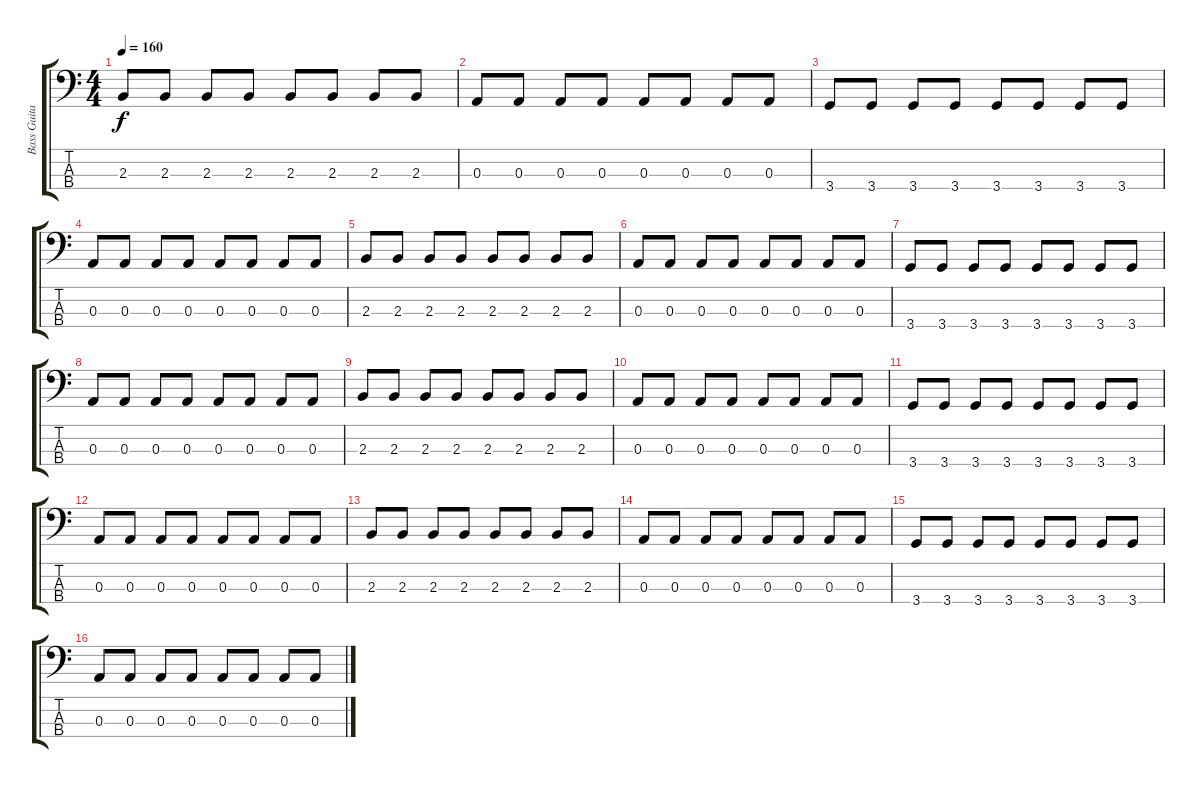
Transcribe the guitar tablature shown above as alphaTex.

\track ("Bass Guitar" "Bass Guita") {instrument electricbasspick}
\staff {score tabs}
\tuning (G2 D2 A1 E1) {hide}
\ts (4 4)
\tempo 160
\clef f4
\ks c
2.3.8{dy f} 2.3.8 2.3.8 2.3.8 2.3.8 2.3.8 2.3.8 2.3.8 |
0.3.8 0.3.8 0.3.8 0.3.8 0.3.8 0.3.8 0.3.8 0.3.8 |
3.4.8 3.4.8 3.4.8 3.4.8 3.4.8 3.4.8 3.4.8 3.4.8 |
0.3.8 0.3.8 0.3.8 0.3.8 0.3.8 0.3.8 0.3.8 0.3.8 |
2.3.8 2.3.8 2.3.8 2.3.8 2.3.8 2.3.8 2.3.8 2.3.8 |
0.3.8 0.3.8 0.3.8 0.3.8 0.3.8 0.3.8 0.3.8 0.3.8 |
3.4.8 3.4.8 3.4.8 3.4.8 3.4.8 3.4.8 3.4.8 3.4.8 |
0.3.8 0.3.8 0.3.8 0.3.8 0.3.8 0.3.8 0.3.8 0.3.8 |
2.3.8 2.3.8 2.3.8 2.3.8 2.3.8 2.3.8 2.3.8 2.3.8 |
0.3.8 0.3.8 0.3.8 0.3.8 0.3.8 0.3.8 0.3.8 0.3.8 |
3.4.8 3.4.8 3.4.8 3.4.8 3.4.8 3.4.8 3.4.8 3.4.8 |
0.3.8 0.3.8 0.3.8 0.3.8 0.3.8 0.3.8 0.3.8 0.3.8 |
2.3.8 2.3.8 2.3.8 2.3.8 2.3.8 2.3.8 2.3.8 2.3.8 |
0.3.8 0.3.8 0.3.8 0.3.8 0.3.8 0.3.8 0.3.8 0.3.8 |
3.4.8 3.4.8 3.4.8 3.4.8 3.4.8 3.4.8 3.4.8 3.4.8 |
0.3.8 0.3.8 0.3.8 0.3.8 0.3.8 0.3.8 0.3.8 0.3.8
